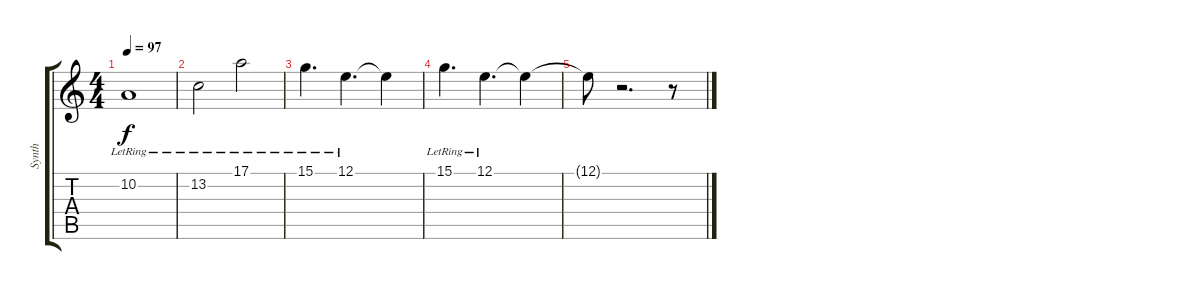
\track ("Synth" "Synth") {instrument pad1newage}
\staff {score tabs}
\tuning (E4 B3 G3 D3 A2 E2) {hide}
\ts (4 4)
\tempo 97
\clef g2
\ks c
10.2{lr}.1{dy f} |
13.2{lr}.2 17.1{lr}.2 |
15.1{lr}.4{d} 12.1{lr}.4{d} 12.1{t}.4 |
15.1{lr}.4{d} 12.1{lr}.4{d} 12.1{t}.4 |
12.1{t}.8 r.2{d} r.8
